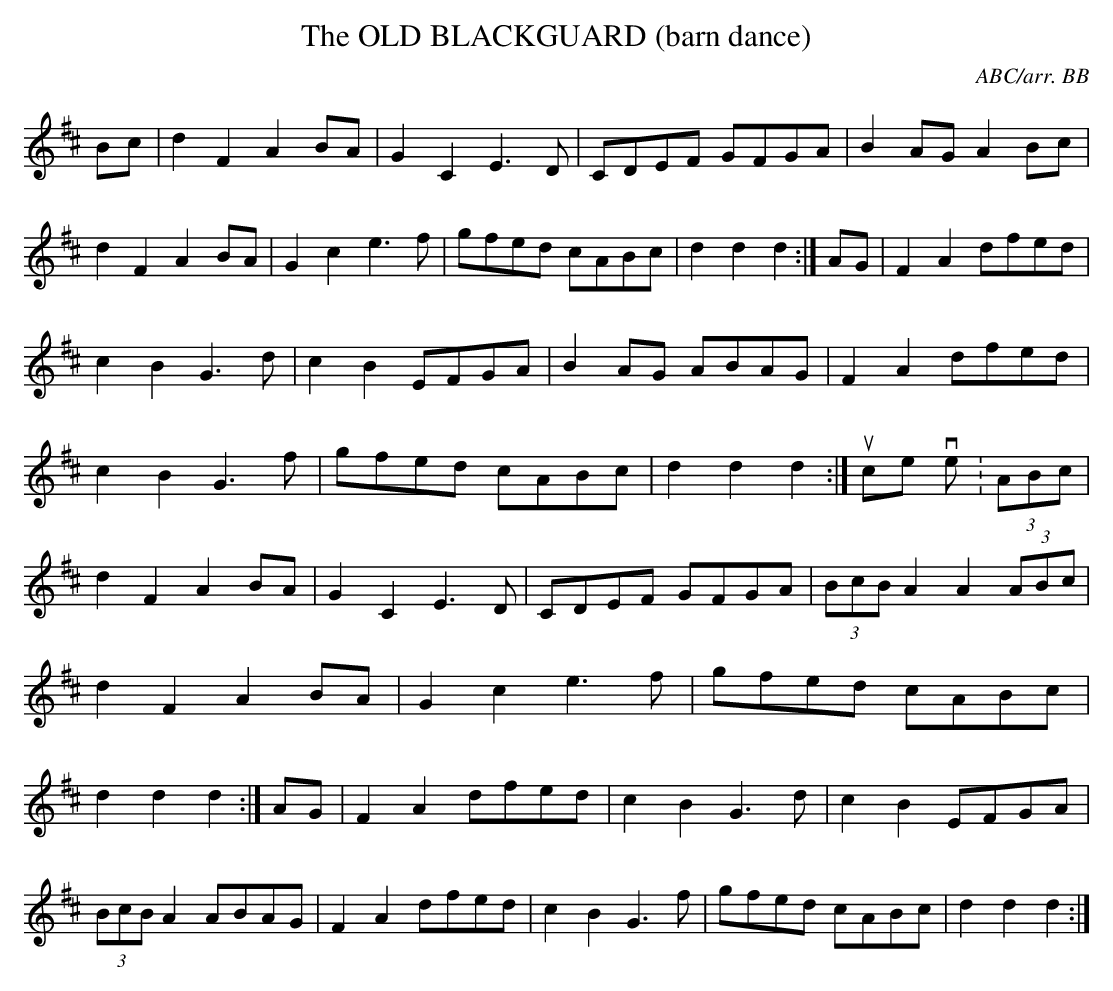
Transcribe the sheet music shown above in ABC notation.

X:1
T:OLD BLACKGUARD (barn dance), The\
C:ABC/arr. BB\
L:1/8\
M:C|\
K:D\
Bc|d2F2 A2BA|G2C2E3D|CDEF GFGA|B2AG A2Bc|\
d2F2 A2BA|G2c2 e3f|gfed cABc|d2d2d2 :|\
AG|F2A2 dfed|c2B2 G3d|c2B2 EFGA|B2AG ABAG|\
F2A2 dfed|c2B2G3f|gfed cABc|d2d2d2 :|\
\
source version:\
(3ABc|d2F2 A2BA|G2C2E3D|CDEF GFGA|(3BcB A2 A2(3ABc|\
d2F2 A2BA|G2c2e3f|gfed cABc|d2d2d2 :|\
AG|F2A2 dfed|c2B2G3d|c2B2 EFGA|(3BcB A2 ABAG|\
F2A2 dfed|c2B2G3f|gfed cABc|d2d2d2 :|\
\
\
